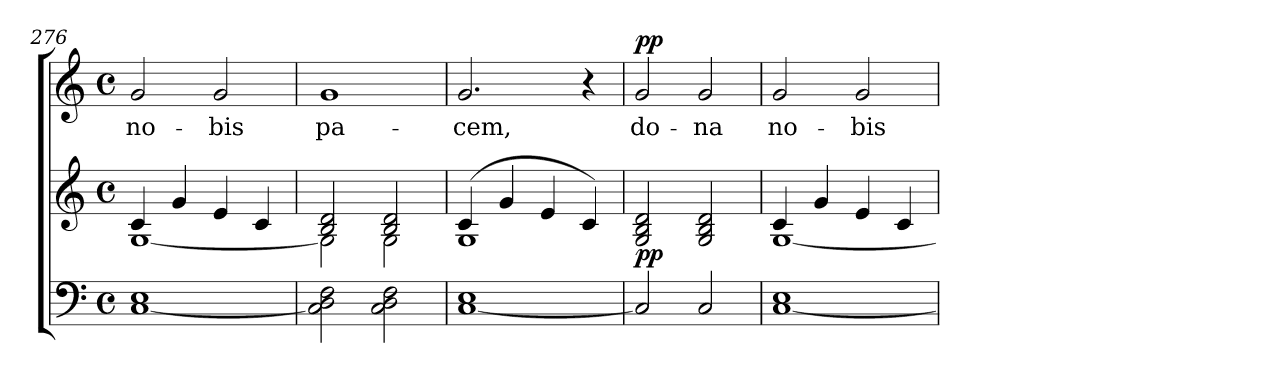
**kern	**kern	**dynam	**kern	**text	**dynam
*part2	*part2	*part2	*part1	*part1	*part1
*staff3	*staff2	*staff2/3	*staff1	*staff1	*staff1
*clefF4	*clefG2	*	*clefG2	*	*
*k[]	*k[]	*	*k[]	*	*
*C:	*C:	*	*C:	*	*
*M4/4	*M4/4	*	*M4/4	*	*
*met(c)	*met(c)	*	*met(c)	*	*
=276	=276	=276	=276	=276	=276
*	*^	*	*	*	*
!	!	!	!	!	!LO:LY:b	!
[1C 1E	4c/	[<1G	.	2g/	no-	.
.	4g/	.	.	.	.	.
!	!	!	!	!	!LO:LY:b	!
.	4e/	.	.	2g/	-bis	.
.	4c/	.	.	.	.	.
=277	=277	=277	=277	=277	=277	=277
!	!	!	!	!	!LO:LY:b	!
2C\] 2D\ 2F\	2B/ 2d/	2G\]	.	1g	pa-	.
2C\ 2D\ 2F\	2B/ 2d/	2G\	.	.	.	.
=278	=278	=278	=278	=278	=278	=278
!	!	!	!	!	!LO:LY:b	!
[<1C 1E	(>4c/	1G	.	2.g/	-cem,	.
.	4g/	.	.	.	.	.
.	4e/	.	.	.	.	.
.	4c/)	.	.	4r	.	.
*	*v	*v	*	*	*	*
!!LO:PB:g=z
=279	=279	=279	=279	=279	=279
!	!	!LO:DY:b	!	!LO:LY:b	!LO:DY:a
2C/]	2G/ 2B/ 2d/	pp	2g/	do-	pp
!	!	!	!	!LO:LY:b	!
2C/	2G/ 2B/ 2d/	.	2g/	-na	.
=280	=280	=280	=280	=280	=280
*	*^	*	*	*	*
!	!	!	!	!	!LO:LY:b	!
[1C 1E	4c/	[<1G	.	2g/	no-	.
.	4g/	.	.	.	.	.
!	!	!	!	!	!LO:LY:b	!
.	4e/	.	.	2g/	-bis	.
.	4c/	.	.	.	.	.
*	*v	*v	*	*	*	*
=	=	=	=	=	=
*-	*-	*-	*-	*-	*-
